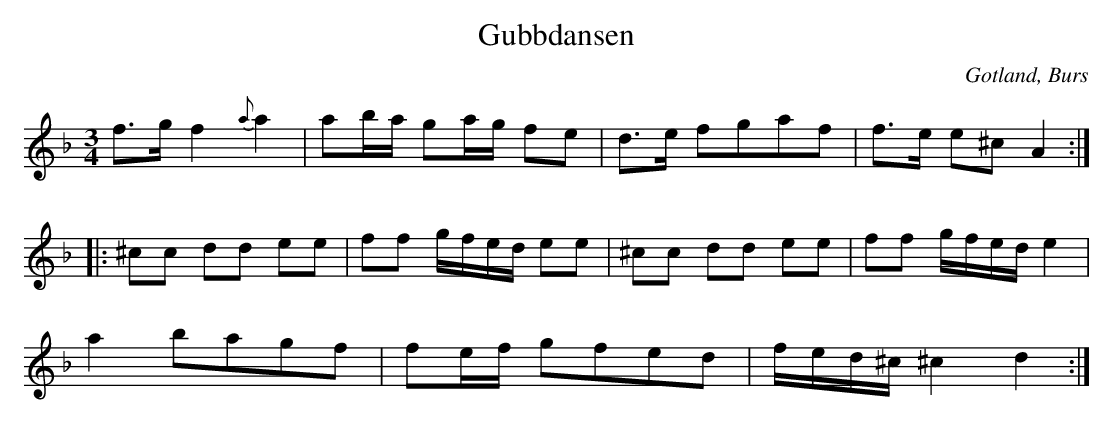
X:1
T:Gubbdansen
O:Gotland, Burs
M:3/4
L:1/16
K:Dm
f3g f4 {a}a4|a2ba g2ag f2e2|d3e f2g2a2f2|f3e e2^c2 A4::
^c2c2 d2d2 e2e2|f2f2 gfed e2e2|^c2c2 d2d2 e2e2|f2f2 gfed e4|
a4 b2a2g2f2|f2ef g2f2e2d2|fed^c ^c4 d4:|
